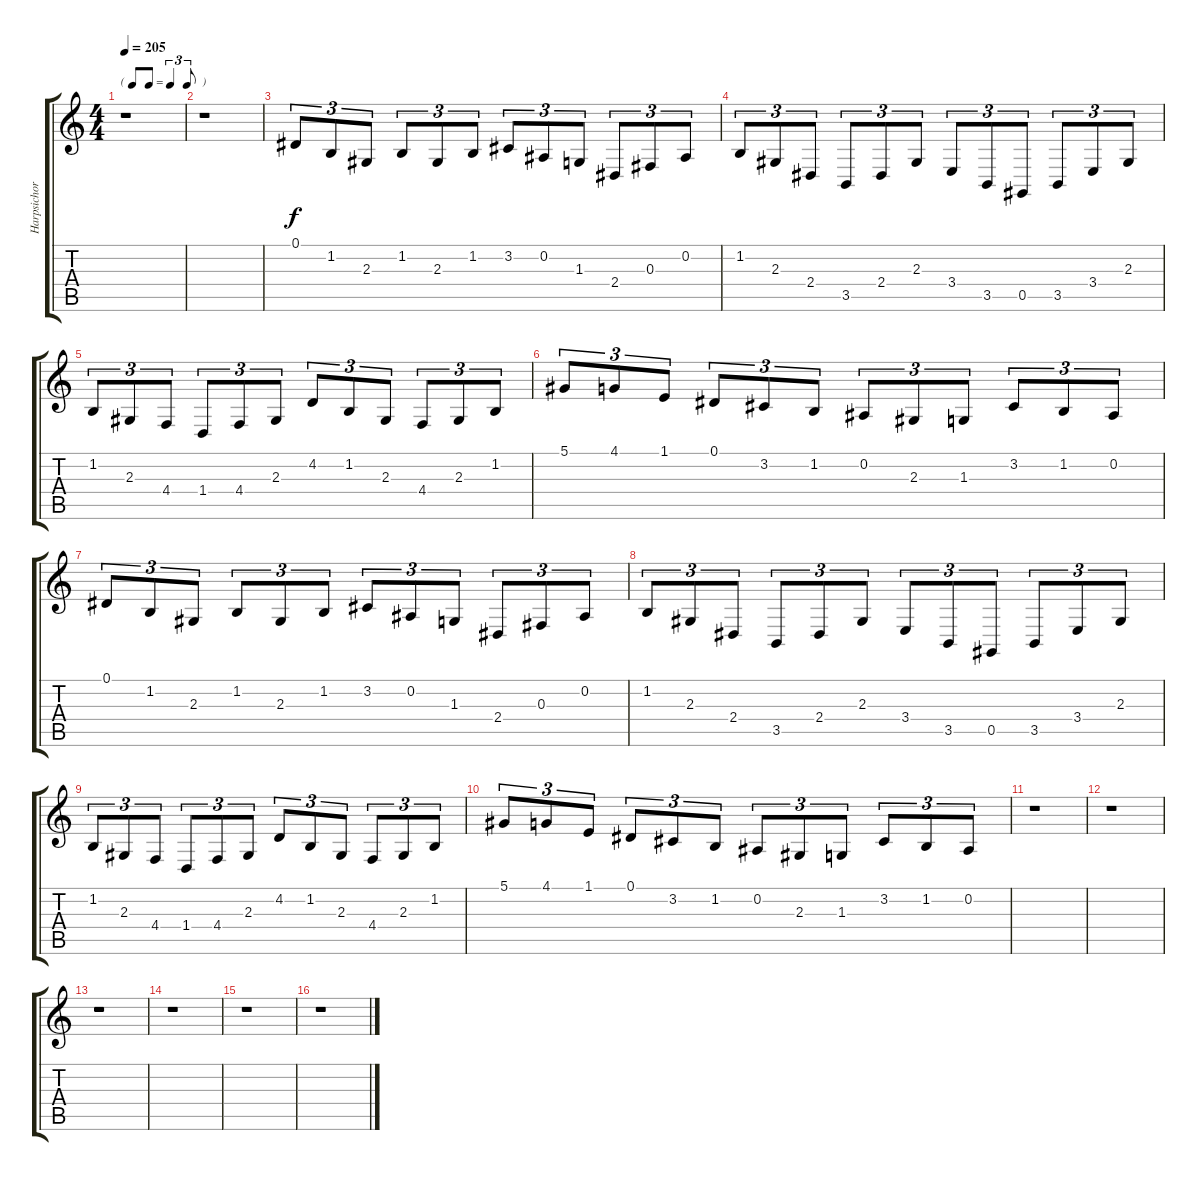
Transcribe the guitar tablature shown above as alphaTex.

\track ("Harpsichord" "Harpsichor") {instrument harpsichord}
\staff {score tabs}
\tuning (Eb4 Bb3 Gb3 Db3 Ab2 Eb2) {hide}
\ts (4 4)
\tf triplet8th
\tempo 205
\clef g2
\ks c
r.1{dy f} |
r.1 |
0.1.8{tu (3 2)} 1.2.8{tu (3 2)} 2.3.8{tu (3 2)} 1.2.8{tu (3 2)} 2.3.8{tu (3 2)} 1.2.8{tu (3 2)} 3.2.8{tu (3 2)} 0.2.8{tu (3 2)} 1.3.8{tu (3 2)} 2.4.8{tu (3 2)} 0.3.8{tu (3 2)} 0.2.8{tu (3 2)} |
1.2.8{tu (3 2)} 2.3.8{tu (3 2)} 2.4.8{tu (3 2)} 3.5.8{tu (3 2)} 2.4.8{tu (3 2)} 2.3.8{tu (3 2)} 3.4.8{tu (3 2)} 3.5.8{tu (3 2)} 0.5.8{tu (3 2)} 3.5.8{tu (3 2)} 3.4.8{tu (3 2)} 2.3.8{tu (3 2)} |
1.2.8{tu (3 2)} 2.3.8{tu (3 2)} 4.4.8{tu (3 2)} 1.4.8{tu (3 2)} 4.4.8{tu (3 2)} 2.3.8{tu (3 2)} 4.2.8{tu (3 2)} 1.2.8{tu (3 2)} 2.3.8{tu (3 2)} 4.4.8{tu (3 2)} 2.3.8{tu (3 2)} 1.2.8{tu (3 2)} |
5.1.8{tu (3 2)} 4.1.8{tu (3 2)} 1.1.8{tu (3 2)} 0.1.8{tu (3 2)} 3.2.8{tu (3 2)} 1.2.8{tu (3 2)} 0.2.8{tu (3 2)} 2.3.8{tu (3 2)} 1.3.8{tu (3 2)} 3.2.8{tu (3 2)} 1.2.8{tu (3 2)} 0.2.8{tu (3 2)} |
0.1.8{tu (3 2)} 1.2.8{tu (3 2)} 2.3.8{tu (3 2)} 1.2.8{tu (3 2)} 2.3.8{tu (3 2)} 1.2.8{tu (3 2)} 3.2.8{tu (3 2)} 0.2.8{tu (3 2)} 1.3.8{tu (3 2)} 2.4.8{tu (3 2)} 0.3.8{tu (3 2)} 0.2.8{tu (3 2)} |
1.2.8{tu (3 2)} 2.3.8{tu (3 2)} 2.4.8{tu (3 2)} 3.5.8{tu (3 2)} 2.4.8{tu (3 2)} 2.3.8{tu (3 2)} 3.4.8{tu (3 2)} 3.5.8{tu (3 2)} 0.5.8{tu (3 2)} 3.5.8{tu (3 2)} 3.4.8{tu (3 2)} 2.3.8{tu (3 2)} |
1.2.8{tu (3 2)} 2.3.8{tu (3 2)} 4.4.8{tu (3 2)} 1.4.8{tu (3 2)} 4.4.8{tu (3 2)} 2.3.8{tu (3 2)} 4.2.8{tu (3 2)} 1.2.8{tu (3 2)} 2.3.8{tu (3 2)} 4.4.8{tu (3 2)} 2.3.8{tu (3 2)} 1.2.8{tu (3 2)} |
5.1.8{tu (3 2)} 4.1.8{tu (3 2)} 1.1.8{tu (3 2)} 0.1.8{tu (3 2)} 3.2.8{tu (3 2)} 1.2.8{tu (3 2)} 0.2.8{tu (3 2)} 2.3.8{tu (3 2)} 1.3.8{tu (3 2)} 3.2.8{tu (3 2)} 1.2.8{tu (3 2)} 0.2.8{tu (3 2)} |
r.1 |
r.1 |
r.1 |
r.1 |
r.1 |
r.1
